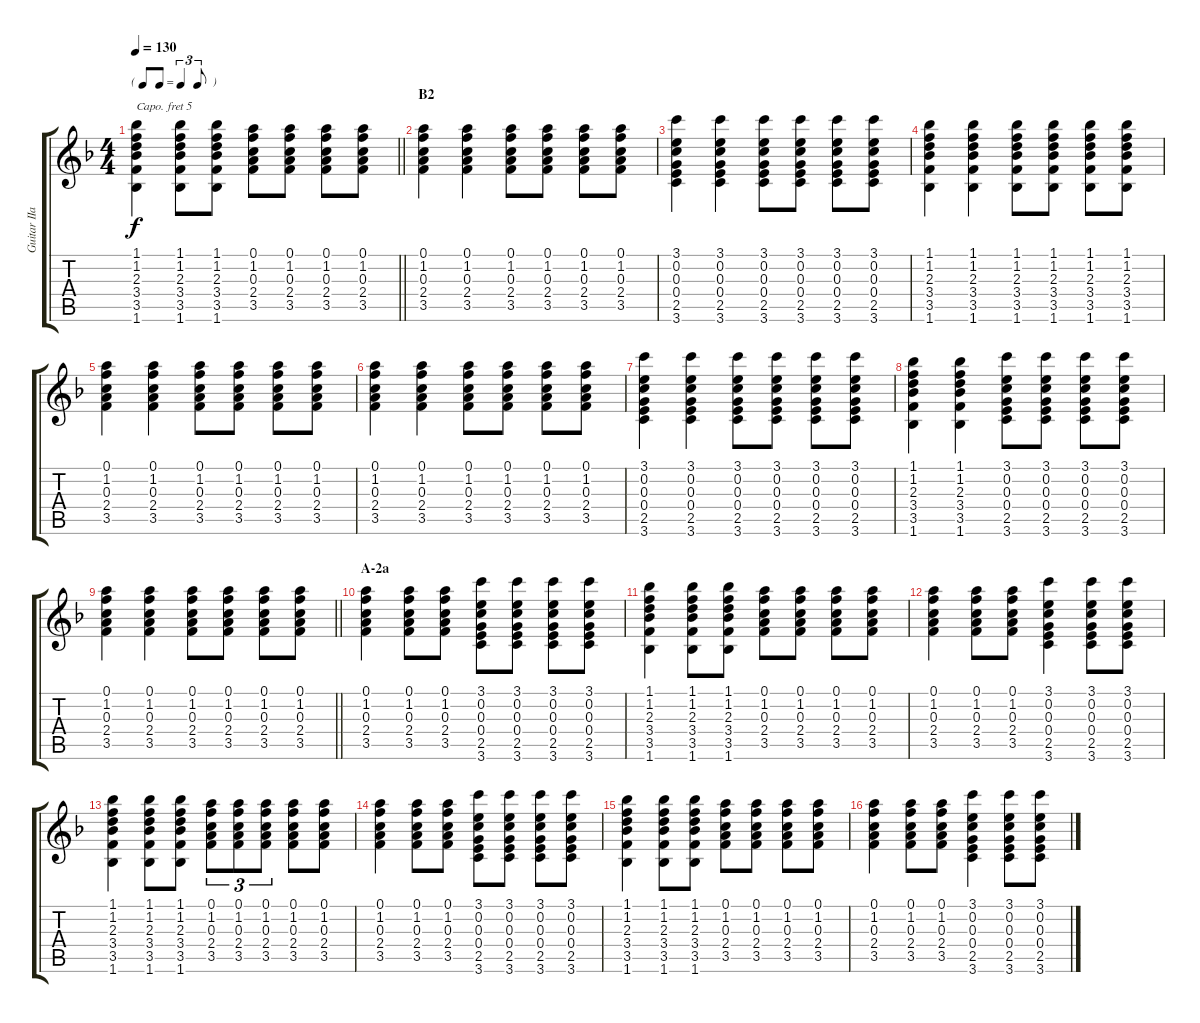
\track ("Guitar IIa (Hirasawa Yui)" "Guitar IIa") {mute instrument acousticguitarsteel}
\staff {score tabs}
\capo 5
\tuning (E4 B3 G3 D3 A2 E2) {hide}
\ts (4 4)
\tf triplet8th
\tempo 130
\clef g2
\barLineRight lightlight
\ks f
(1.1 1.2 2.3 3.4 3.5 1.6).4{dy f} (1.1 1.2 2.3 3.4 3.5 1.6).8 (1.1 1.2 2.3 3.4 3.5 1.6).8 (0.1 1.2 0.3 2.4 3.5).8 (0.1 1.2 0.3 2.4 3.5).8 (0.1 1.2 0.3 2.4 3.5).8 (0.1 1.2 0.3 2.4 3.5).8 |
\section ("" "B2")
(0.1 1.2 0.3 2.4 3.5).4 (0.1 1.2 0.3 2.4 3.5).4 (0.1 1.2 0.3 2.4 3.5).8 (0.1 1.2 0.3 2.4 3.5).8 (0.1 1.2 0.3 2.4 3.5).8 (0.1 1.2 0.3 2.4 3.5).8 |
(3.1 0.2 0.3 0.4 2.5 3.6).4 (3.1 0.2 0.3 0.4 2.5 3.6).4 (3.1 0.2 0.3 0.4 2.5 3.6).8 (3.1 0.2 0.3 0.4 2.5 3.6).8 (3.1 0.2 0.3 0.4 2.5 3.6).8 (3.1 0.2 0.3 0.4 2.5 3.6).8 |
(1.1 1.2 2.3 3.4 3.5 1.6).4 (1.1 1.2 2.3 3.4 3.5 1.6).4 (1.1 1.2 2.3 3.4 3.5 1.6).8 (1.1 1.2 2.3 3.4 3.5 1.6).8 (1.1 1.2 2.3 3.4 3.5 1.6).8 (1.1 1.2 2.3 3.4 3.5 1.6).8 |
(0.1 1.2 0.3 2.4 3.5).4 (0.1 1.2 0.3 2.4 3.5).4 (0.1 1.2 0.3 2.4 3.5).8 (0.1 1.2 0.3 2.4 3.5).8 (0.1 1.2 0.3 2.4 3.5).8 (0.1 1.2 0.3 2.4 3.5).8 |
(0.1 1.2 0.3 2.4 3.5).4 (0.1 1.2 0.3 2.4 3.5).4 (0.1 1.2 0.3 2.4 3.5).8 (0.1 1.2 0.3 2.4 3.5).8 (0.1 1.2 0.3 2.4 3.5).8 (0.1 1.2 0.3 2.4 3.5).8 |
(3.1 0.2 0.3 0.4 2.5 3.6).4 (3.1 0.2 0.3 0.4 2.5 3.6).4 (3.1 0.2 0.3 0.4 2.5 3.6).8 (3.1 0.2 0.3 0.4 2.5 3.6).8 (3.1 0.2 0.3 0.4 2.5 3.6).8 (3.1 0.2 0.3 0.4 2.5 3.6).8 |
(1.1 1.2 2.3 3.4 3.5 1.6).4 (1.1 1.2 2.3 3.4 3.5 1.6).4 (3.1 0.2 0.3 0.4 2.5 3.6).8 (3.1 0.2 0.3 0.4 2.5 3.6).8 (3.1 0.2 0.3 0.4 2.5 3.6).8 (3.1 0.2 0.3 0.4 2.5 3.6).8 |
\barLineRight lightlight
(0.1 1.2 0.3 2.4 3.5).4 (0.1 1.2 0.3 2.4 3.5).4 (0.1 1.2 0.3 2.4 3.5).8 (0.1 1.2 0.3 2.4 3.5).8 (0.1 1.2 0.3 2.4 3.5).8 (0.1 1.2 0.3 2.4 3.5).8 |
\section ("" "A-2a")
(0.1 1.2 0.3 2.4 3.5).4 (0.1 1.2 0.3 2.4 3.5).8 (0.1 1.2 0.3 2.4 3.5).8 (3.1 0.2 0.3 0.4 2.5 3.6).8 (3.1 0.2 0.3 0.4 2.5 3.6).8 (3.1 0.2 0.3 0.4 2.5 3.6).8 (3.1 0.2 0.3 0.4 2.5 3.6).8 |
(1.1 1.2 2.3 3.4 3.5 1.6).4 (1.1 1.2 2.3 3.4 3.5 1.6).8 (1.1 1.2 2.3 3.4 3.5 1.6).8 (0.1 1.2 0.3 2.4 3.5).8 (0.1 1.2 0.3 2.4 3.5).8 (0.1 1.2 0.3 2.4 3.5).8 (0.1 1.2 0.3 2.4 3.5).8 |
(0.1 1.2 0.3 2.4 3.5).4 (0.1 1.2 0.3 2.4 3.5).8 (0.1 1.2 0.3 2.4 3.5).8 (3.1 0.2 0.3 0.4 2.5 3.6).4 (3.1 0.2 0.3 0.4 2.5 3.6).8 (3.1 0.2 0.3 0.4 2.5 3.6).8 |
(1.1 1.2 2.3 3.4 3.5 1.6).4 (1.1 1.2 2.3 3.4 3.5 1.6).8 (1.1 1.2 2.3 3.4 3.5 1.6).8 (0.1 1.2 0.3 2.4 3.5).8{tu (3 2)} (0.1 1.2 0.3 2.4 3.5).8{tu (3 2)} (0.1 1.2 0.3 2.4 3.5).8{tu (3 2)} (0.1 1.2 0.3 2.4 3.5).8 (0.1 1.2 0.3 2.4 3.5).8 |
(0.1 1.2 0.3 2.4 3.5).4 (0.1 1.2 0.3 2.4 3.5).8 (0.1 1.2 0.3 2.4 3.5).8 (3.1 0.2 0.3 0.4 2.5 3.6).8 (3.1 0.2 0.3 0.4 2.5 3.6).8 (3.1 0.2 0.3 0.4 2.5 3.6).8 (3.1 0.2 0.3 0.4 2.5 3.6).8 |
(1.1 1.2 2.3 3.4 3.5 1.6).4 (1.1 1.2 2.3 3.4 3.5 1.6).8 (1.1 1.2 2.3 3.4 3.5 1.6).8 (0.1 1.2 0.3 2.4 3.5).8 (0.1 1.2 0.3 2.4 3.5).8 (0.1 1.2 0.3 2.4 3.5).8 (0.1 1.2 0.3 2.4 3.5).8 |
(0.1 1.2 0.3 2.4 3.5).4 (0.1 1.2 0.3 2.4 3.5).8 (0.1 1.2 0.3 2.4 3.5).8 (3.1 0.2 0.3 0.4 2.5 3.6).4 (3.1 0.2 0.3 0.4 2.5 3.6).8 (3.1 0.2 0.3 0.4 2.5 3.6).8
